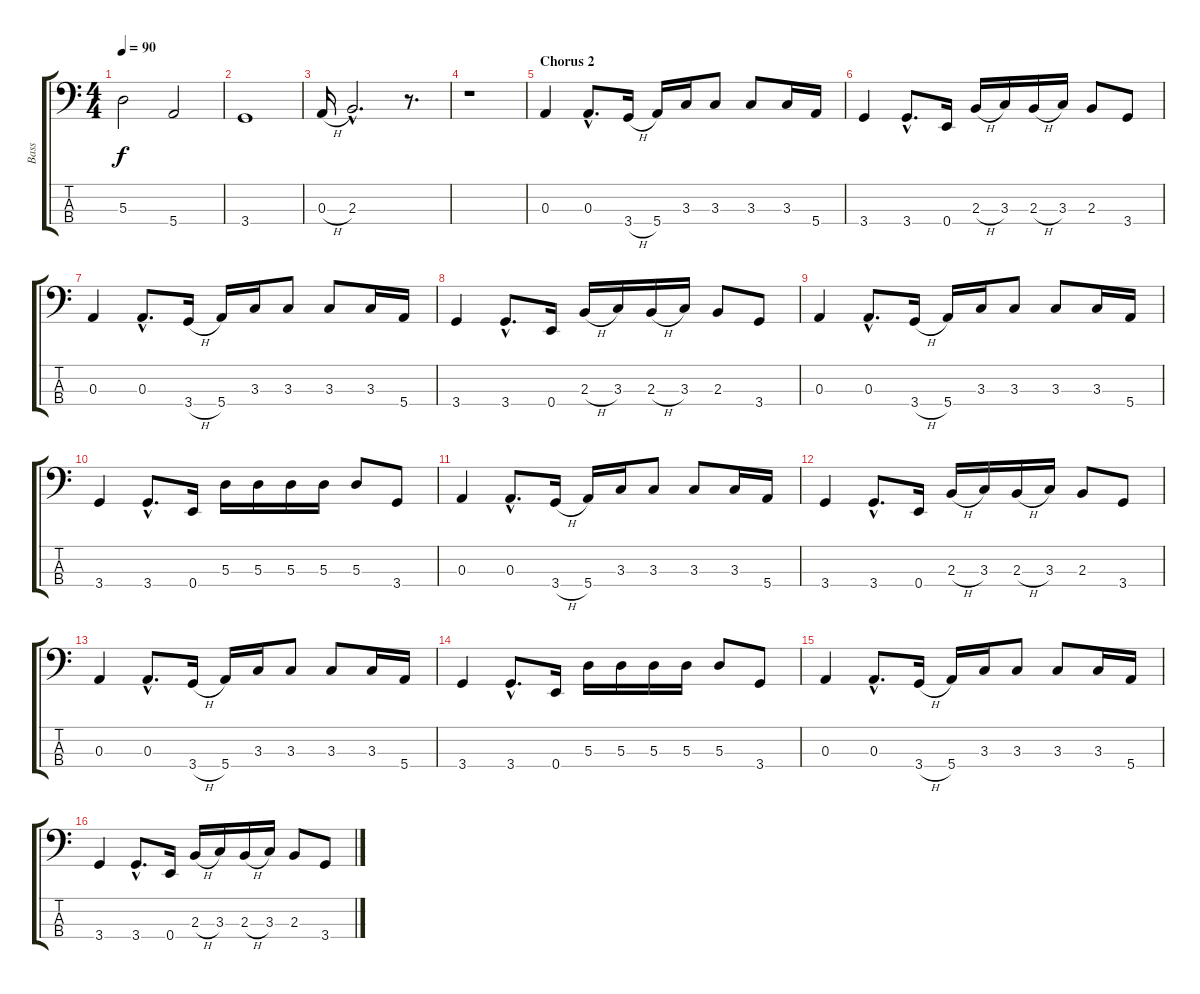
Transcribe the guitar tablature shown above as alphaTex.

\track ("Bass" "Bass") {instrument electricbassfinger}
\staff {score tabs}
\tuning (G2 D2 A1 E1) {hide}
\ts (4 4)
\tempo 90
\clef f4
\ks c
5.3.2{dy f} 5.4.2 |
3.4.1 |
0.3{h}.16 2.3{hac}.2{d} r.8{d} |
r.1 |
\section ("" "Chorus 2")
0.3.4 0.3{hac}.8{d} 3.4{h}.16 5.4.16 3.3.16 3.3.8 3.3.8 3.3.16 5.4.16 |
3.4.4 3.4{hac}.8{d} 0.4.16 2.3{h}.16 3.3.16 2.3{h}.16 3.3.16 2.3.8 3.4.8 |
0.3.4 0.3{hac}.8{d} 3.4{h}.16 5.4.16 3.3.16 3.3.8 3.3.8 3.3.16 5.4.16 |
3.4.4 3.4{hac}.8{d} 0.4.16 2.3{h}.16 3.3.16 2.3{h}.16 3.3.16 2.3.8 3.4.8 |
0.3.4 0.3{hac}.8{d} 3.4{h}.16 5.4.16 3.3.16 3.3.8 3.3.8 3.3.16 5.4.16 |
3.4.4 3.4{hac}.8{d} 0.4.16 5.3.16 5.3.16 5.3.16 5.3.16 5.3.8 3.4.8 |
0.3.4 0.3{hac}.8{d} 3.4{h}.16 5.4.16 3.3.16 3.3.8 3.3.8 3.3.16 5.4.16 |
3.4.4 3.4{hac}.8{d} 0.4.16 2.3{h}.16 3.3.16 2.3{h}.16 3.3.16 2.3.8 3.4.8 |
0.3.4 0.3{hac}.8{d} 3.4{h}.16 5.4.16 3.3.16 3.3.8 3.3.8 3.3.16 5.4.16 |
3.4.4 3.4{hac}.8{d} 0.4.16 5.3.16 5.3.16 5.3.16 5.3.16 5.3.8 3.4.8 |
0.3.4 0.3{hac}.8{d} 3.4{h}.16 5.4.16 3.3.16 3.3.8 3.3.8 3.3.16 5.4.16 |
3.4.4 3.4{hac}.8{d} 0.4.16 2.3{h}.16 3.3.16 2.3{h}.16 3.3.16 2.3.8 3.4.8
